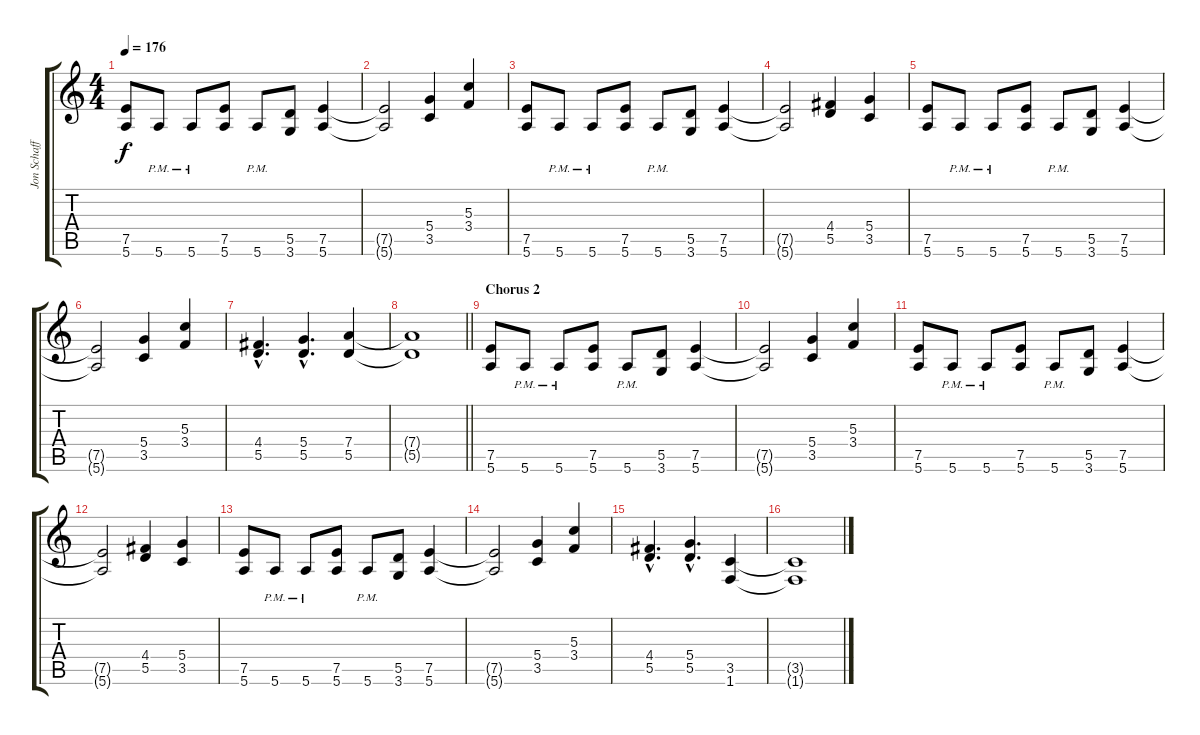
\track ("Jon Schaffer" "Jon Schaff") {instrument electricguitarclean}
\staff {score tabs}
\tuning (E4 B3 G3 D3 A2 E2) {hide}
\ts (4 4)
\tempo 176
\clef g2
\ks c
(7.5 5.6).8{dy f} 5.6{pm}.8 5.6{pm}.8 (7.5 5.6).8 5.6{pm}.8 (5.5 3.6).8 (7.5 5.6).4 |
(7.5{t} 5.6{t}).2 (5.4 3.5).4 (5.3 3.4).4 |
(7.5 5.6).8 5.6{pm}.8 5.6{pm}.8 (7.5 5.6).8 5.6{pm}.8 (5.5 3.6).8 (7.5 5.6).4 |
(7.5{t} 5.6{t}).2 (4.4 5.5).4 (5.4 3.5).4 |
(7.5 5.6).8 5.6{pm}.8 5.6{pm}.8 (7.5 5.6).8 5.6{pm}.8 (5.5 3.6).8 (7.5 5.6).4 |
(7.5{t} 5.6{t}).2 (5.4 3.5).4 (5.3 3.4).4 |
(4.4{hac} 5.5{hac}).4{d} (5.4{hac} 5.5{hac}).4{d} (7.4 5.5).4 |
\barLineRight lightlight
(7.4{t} 5.5{t}).1 |
\section ("" "Chorus 2")
(7.5 5.6).8 5.6{pm}.8 5.6{pm}.8 (7.5 5.6).8 5.6{pm}.8 (5.5 3.6).8 (7.5 5.6).4 |
(7.5{t} 5.6{t}).2 (5.4 3.5).4 (5.3 3.4).4 |
(7.5 5.6).8 5.6{pm}.8 5.6{pm}.8 (7.5 5.6).8 5.6{pm}.8 (5.5 3.6).8 (7.5 5.6).4 |
(7.5{t} 5.6{t}).2 (4.4 5.5).4 (5.4 3.5).4 |
(7.5 5.6).8 5.6{pm}.8 5.6{pm}.8 (7.5 5.6).8 5.6{pm}.8 (5.5 3.6).8 (7.5 5.6).4 |
(7.5{t} 5.6{t}).2 (5.4 3.5).4 (5.3 3.4).4 |
(4.4{hac} 5.5{hac}).4{d} (5.4{hac} 5.5{hac}).4{d} (3.5 1.6).4 |
(3.5{t} 1.6{t}).1
